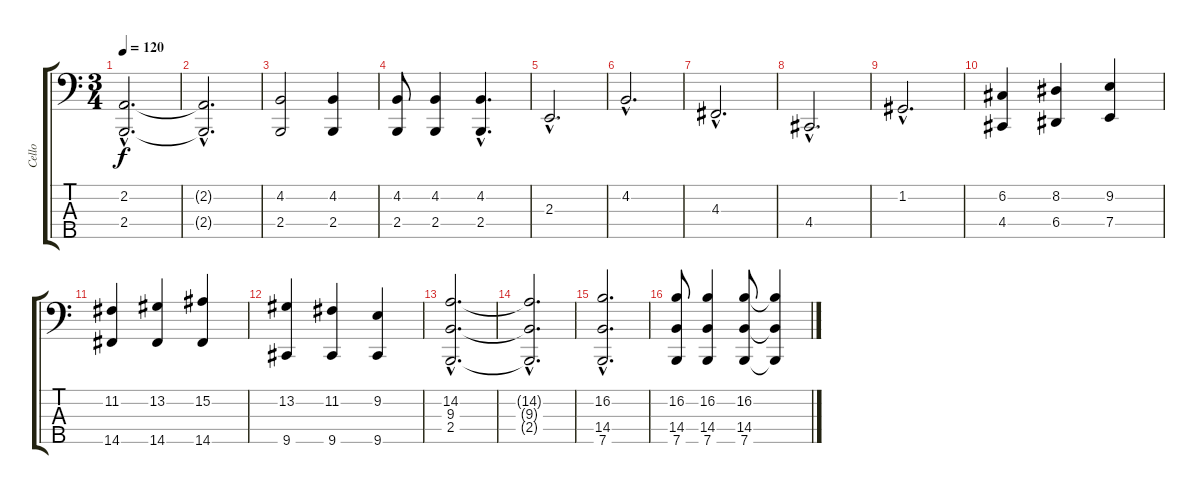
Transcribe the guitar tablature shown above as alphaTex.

\track ("Cello" "Cello") {instrument cello}
\staff {score tabs}
\tuning (B2 G2 D2 A1 E1) {hide}
\ts (3 4)
\tempo 120
\clef f4
\ks c
(2.2{hac} 2.4{hac}).2{d dy f} |
(2.2{hac t} 2.4{hac t}).2{d} |
(4.2 2.4).2 (4.2 2.4).4 |
(4.2 2.4).8 (4.2 2.4).4 (4.2{hac} 2.4{hac}).4{d} |
2.3{hac}.2{d} |
4.2{hac}.2{d} |
4.3{hac}.2{d} |
4.4{hac}.2{d} |
1.2{hac}.2{d} |
(6.2 4.4).4 (8.2 6.4).4 (9.2 7.4).4 |
(11.2 14.5).4 (13.2 14.5).4 (15.2 14.5).4 |
(13.2 9.5).4 (11.2 9.5).4 (9.2 9.5).4 |
(14.2{hac} 9.3{hac} 2.4{hac}).2{d} |
(14.2{hac t} 9.3{hac t} 2.4{hac t}).2{d} |
(16.2{hac} 14.4{hac} 7.5{hac}).2{d} |
(16.2 14.4 7.5).8 (16.2 14.4 7.5).4 (16.2 14.4 7.5).8 (16.2{t} 14.4{t} 7.5{t}).4
